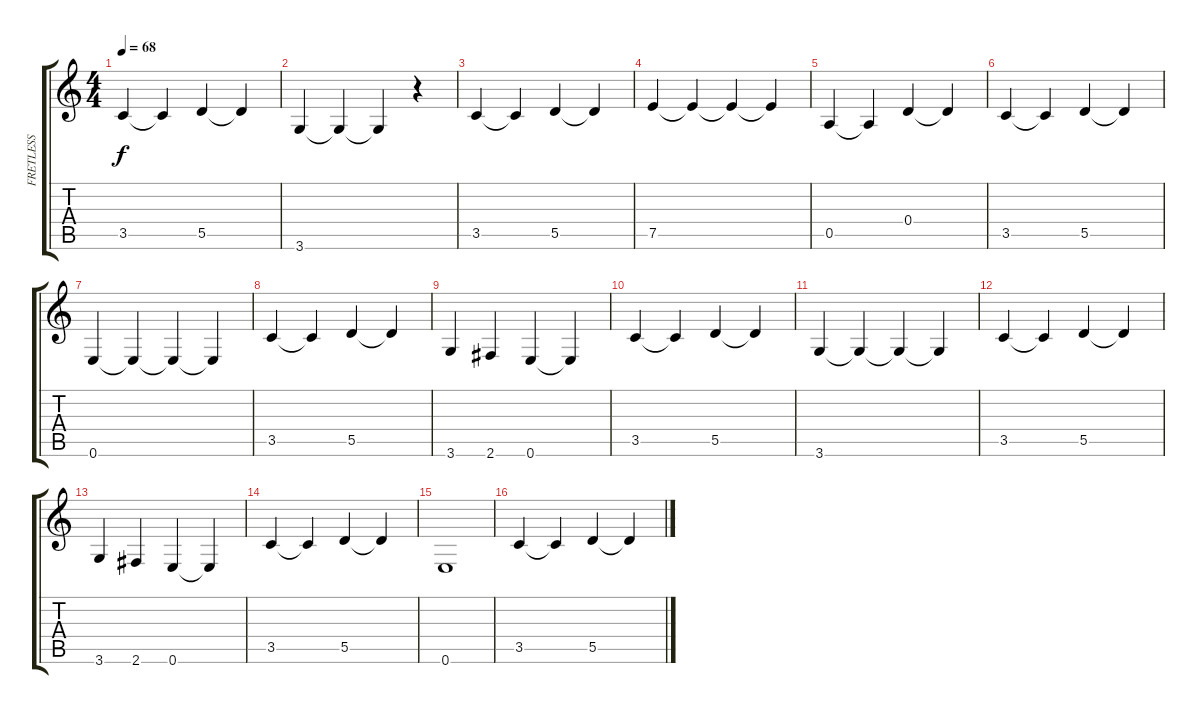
\track ("FRETLESS" "FRETLESS") {instrument fretlessbass}
\staff {score tabs}
\tuning (E4 B3 G3 D3 A2 E2) {hide}
\ts (4 4)
\tempo 68
\clef g2
\ks c
3.5.4{dy f} 3.5{t}.4 5.5.4 5.5{t}.4 |
3.6.4 3.6{t}.4 3.6{t}.4 r.4 |
3.5.4 3.5{t}.4 5.5.4 5.5{t}.4 |
7.5.4 7.5{t}.4 7.5{t}.4 7.5{t}.4 |
0.5.4 0.5{t}.4 0.4.4 0.4{t}.4 |
3.5.4 3.5{t}.4 5.5.4 5.5{t}.4 |
0.6.4 0.6{t}.4 0.6{t}.4 0.6{t}.4 |
3.5.4 3.5{t}.4 5.5.4 5.5{t}.4 |
3.6.4 2.6.4 0.6.4 0.6{t}.4 |
3.5.4 3.5{t}.4 5.5.4 5.5{t}.4 |
3.6.4 3.6{t}.4 3.6{t}.4 3.6{t}.4 |
3.5.4 3.5{t}.4 5.5.4 5.5{t}.4 |
3.6.4 2.6.4 0.6.4 0.6{t}.4 |
3.5.4 3.5{t}.4 5.5.4 5.5{t}.4 |
0.6.1 |
3.5.4 3.5{t}.4 5.5.4 5.5{t}.4
